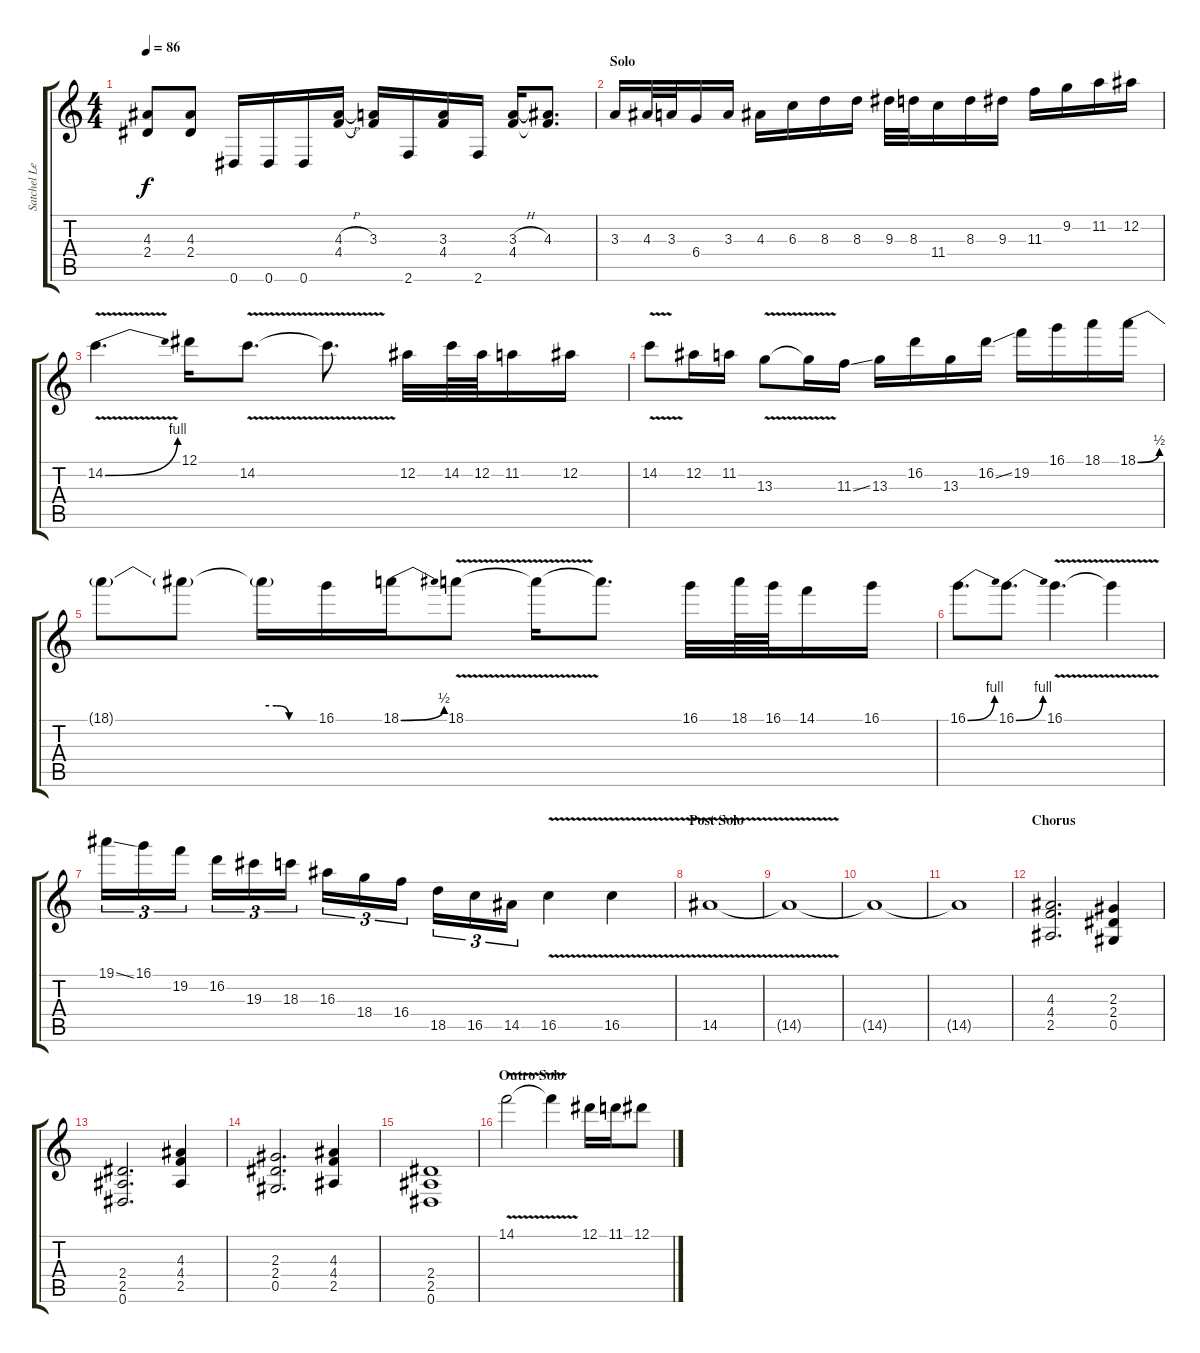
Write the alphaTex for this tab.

\track ("Satchel Lead" "Satchel Le") {instrument distortionguitar}
\staff {score tabs}
\tuning (Eb4 Bb3 Gb3 Db3 Ab2 Eb2) {hide}
\ts (4 4)
\tempo 86
\clef g2
\ks c
(4.3 2.4).8{dy f} (4.3 2.4).8 0.6.16 0.6.16 0.6.16 (4.3{h} 4.4).16 (3.3 4.4{t}).16 2.6.16 (3.3 4.4).16 2.6.16 (3.3{h} 4.4).16 (4.3 4.4{t}).8{d} |
\section ("" "Solo")
3.3.16 4.3.32 3.3.32 6.4.16 3.3.16 4.3.16 6.3.16 8.3.16 8.3.16 9.3.32 8.3.32 11.4.16 8.3.16 9.3.16 11.3.16 9.2.16 11.2.16 12.2.16 |
14.2{be (bend 0 0 60 4) v}.4{d} 12.1.16 14.2{v}.8{d} 14.2{t}.8{d} 12.2.32 14.2.64 12.2.64 11.2.16 12.2.16 |
14.2{v}.8 12.2.16 11.2.16 13.3{v}.8 13.3{t}.16 11.3{ss}.16 13.3.16 16.2.16 13.3.16 16.2{ss}.16 19.2.16 16.1.16 18.1.16 18.1{be (bend 0 0 60 2)}.16 |
18.1{t}.8 18.1{t}.8 18.1{be (custom 0 2 15 2 30 0 60 0) t}.16 16.1.16 18.1{be (bend 0 0 60 2)}.16 18.1{v}.8 18.1{t}.16 18.1{t}.8{d} 16.1.32 18.1.64 16.1.64 14.1.16 16.1.16 |
16.1{be (bend 0 0 60 4)}.8{d} 16.1{be (bend 0 0 60 4)}.8{d} 16.1{v}.4{d} 16.1{t}.4 |
19.1{ss}.16{tu (3 2)} 16.1.16{tu (3 2)} 19.2.16{tu (3 2)} 16.2.16{tu (3 2)} 19.3.16{tu (3 2)} 18.3.16{tu (3 2)} 16.3.16{tu (3 2)} 18.4.16{tu (3 2)} 16.4.16{tu (3 2)} 18.5.16{tu (3 2)} 16.5.16{tu (3 2)} 14.5.16{tu (3 2)} 16.5{v}.4 16.5{v}.4 |
\section ("" "Post Solo")
14.5{v}.1 |
14.5{t}.1 |
14.5{t}.1 |
14.5{t}.1 |
\section ("" "Chorus")
(4.3 4.4 2.5).2{d} (2.3 2.4 0.5).4 |
(2.4 2.5 0.6).2{d} (4.3 4.4 2.5).4 |
(2.3 2.4 0.5).2{d} (4.3 4.4 2.5).4 |
(2.4 2.5 0.6).1 |
\section ("" "Outro Solo")
14.1{v}.2 14.1{t}.4 12.1.16 11.1.16 12.1.8
